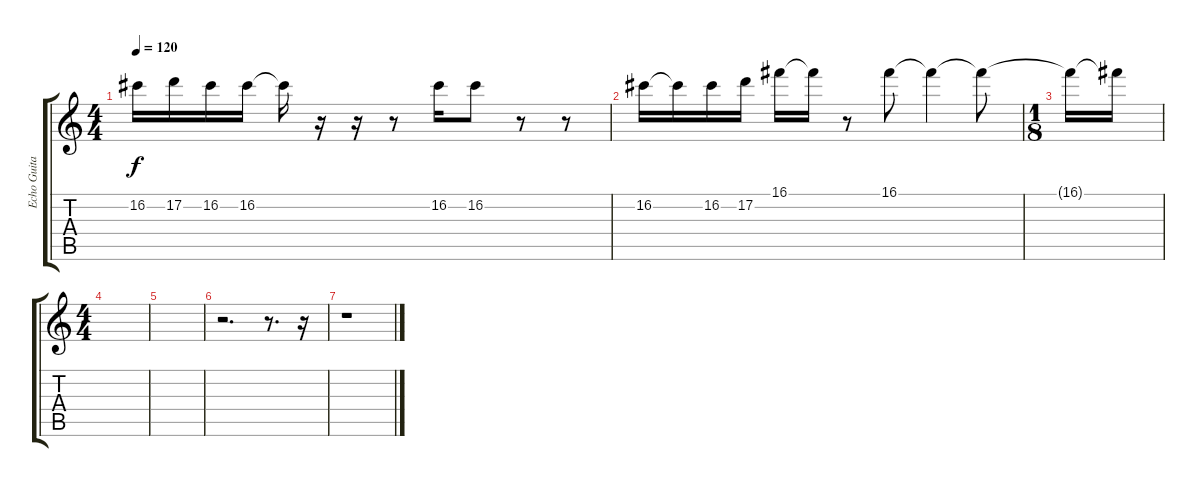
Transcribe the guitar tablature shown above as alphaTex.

\track ("Echo Guitar One" "Echo Guita") {instrument distortionguitar}
\staff {score tabs}
\tuning (D4 A3 F3 C3 G2 D2) {hide}
\ts (4 4)
\tempo 120
\clef g2
\ks c
16.2.16{dy f} 17.2.16 16.2.16 16.2.16 16.2{t}.16 r.16 r.16 r.8 16.2.16 16.2.8 r.8 r.8 |
16.2.16 16.2{t}.16 16.2.16 17.2.16 16.1.16 16.1{t}.16 r.8 16.1.8 16.1{t}.4 16.1{t}.8 |
\ts (1 8)
16.1{t}.16 16.1{t}.16 |
\ts (4 4)
|
|
r.2{d} r.8{d} r.16 |
r.1
